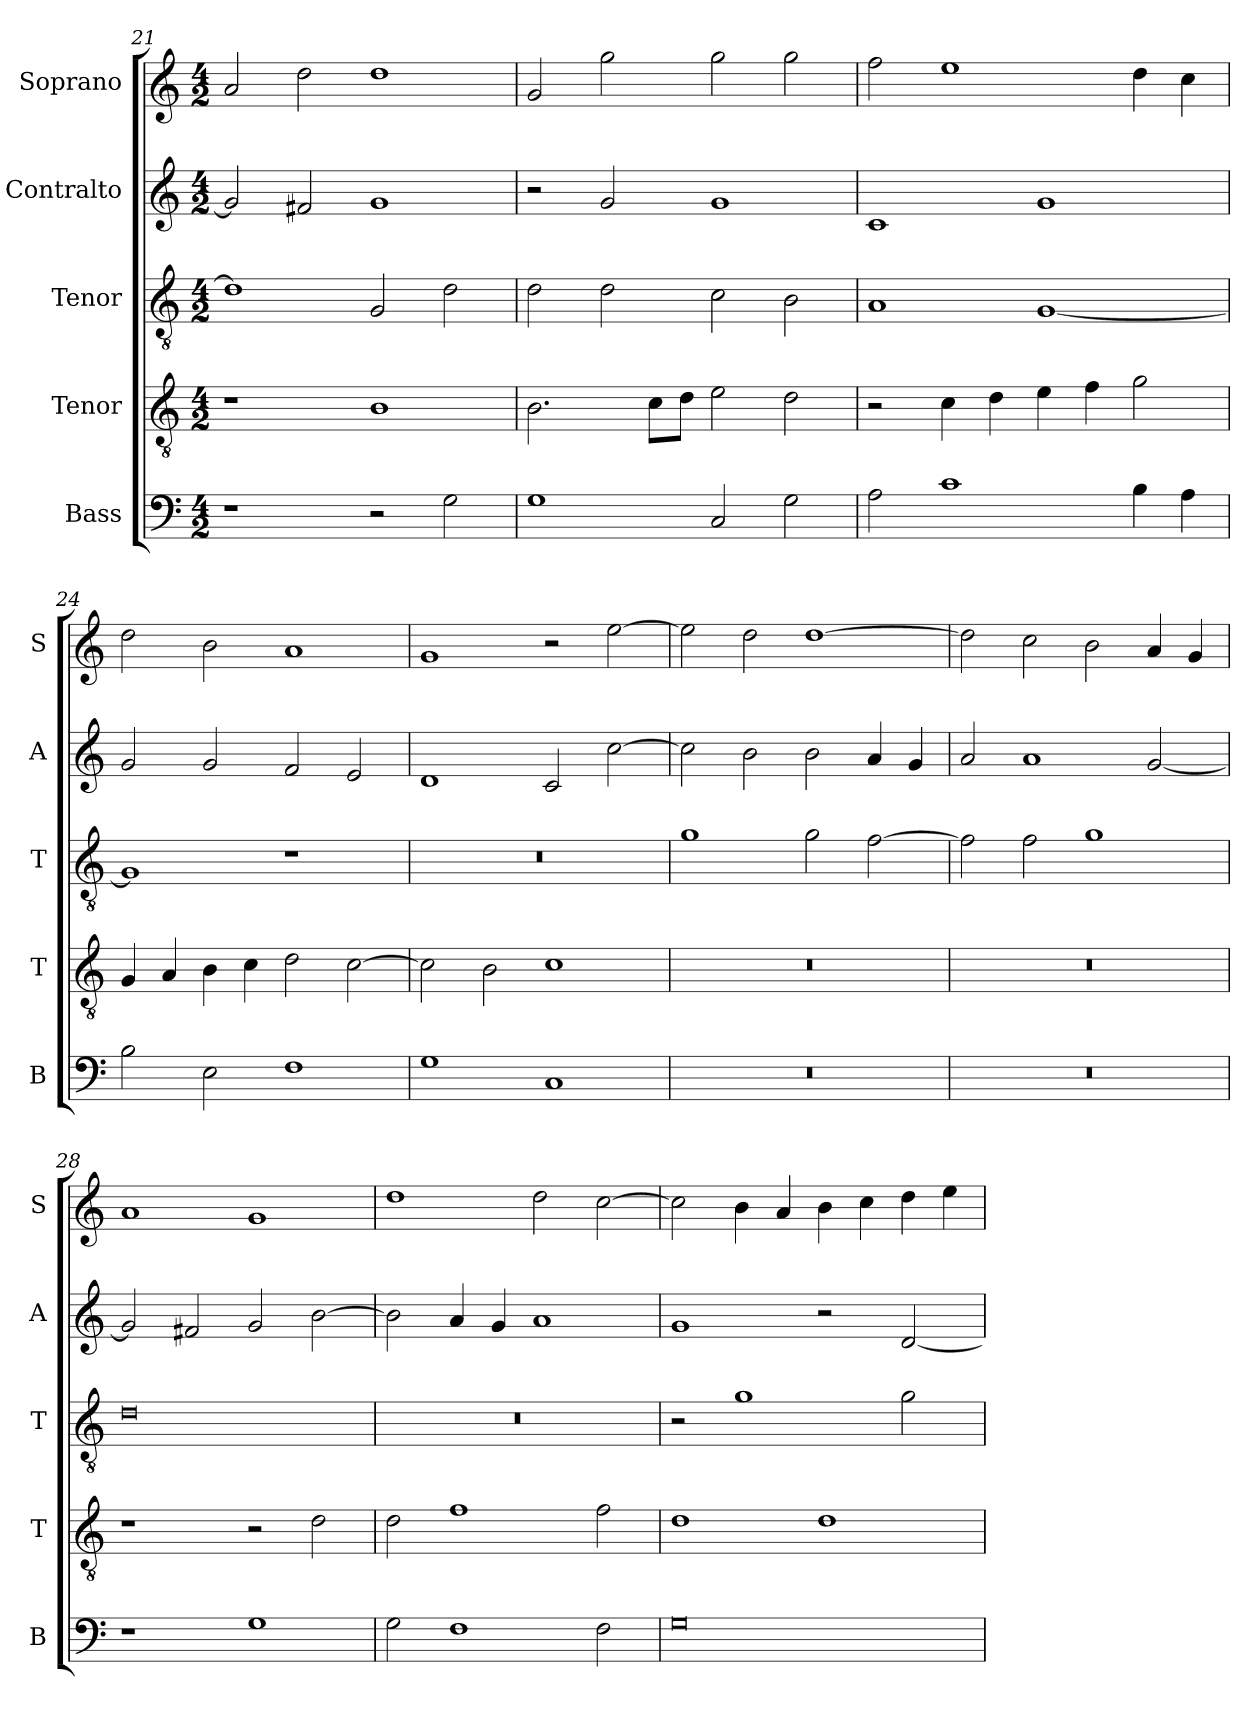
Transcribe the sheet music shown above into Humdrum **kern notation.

**kern	**kern	**kern	**kern	**kern
*part5	*part4	*part3	*part2	*part1
*staff5	*staff4	*staff3	*staff2	*staff1
*I"Bass	*I"Tenor	*I"Tenor	*I"Contralto	*I"Soprano
*I'B	*I'T	*I'T	*I'A	*I'S
*clefF4	*clefGv2	*clefGv2	*clefG2	*clefG2
*k[]	*k[]	*k[]	*k[]	*k[]
*G:mix	*G:mix	*G:mix	*G:mix	*G:mix
*M4/2	*M4/2	*M4/2	*M4/2	*M4/2
=21	=21	=21	=21	=21
1r	1r	1d]	2g]	2a
.	.	.	2f#X	2dd
2r	1B	2G	1g	1dd
2G	.	2d	.	.
=22	=22	=22	=22	=22
1G	2.B	2d	2r	2g
.	.	2d	2g	2gg
.	8c\L	.	.	.
.	8d\J	.	.	.
2C	2e	2c	1g	2gg
2G	2d	2B	.	2gg
=23	=23	=23	=23	=23
2A	2r	1A	1c	2ff
1c	4c	.	.	1ee
.	4d	.	.	.
.	4e	[1G	1g	.
.	4f	.	.	.
4B	2g	.	.	4dd
4A	.	.	.	4cc
=24	=24	=24	=24	=24
2B	4G	1G]	2g	2dd
.	4A	.	.	.
2E	4B	.	2g	2b
.	4c	.	.	.
1F	2d	1r	2f	1a
.	[2c	.	2e	.
=25	=25	=25	=25	=25
1G	2c]	0r	1d	1g
.	2B	.	.	.
1C	1c	.	2c	2r
.	.	.	[2cc	[2ee
=26	=26	=26	=26	=26
0r	0r	1g	2cc]	2ee]
.	.	.	2b	2dd
.	.	2g	2b	[1dd
.	.	[2f	4a	.
.	.	.	4g	.
=27	=27	=27	=27	=27
0r	0r	2f]	2a	2dd]
.	.	2f	1a	2cc
.	.	1g	.	2b
.	.	.	[2g	4a
.	.	.	.	4g
=28	=28	=28	=28	=28
1r	1r	0d	2g]	1a
.	.	.	2f#X	.
1G	2r	.	2g	1g
.	2d	.	[2b	.
=29	=29	=29	=29	=29
2G	2d	0r	2b]	1dd
1F	1f	.	4a	.
.	.	.	4g	.
.	.	.	1a	2dd
2F	2f	.	.	[2cc
=30	=30	=30	=30	=30
0G	1d	2r	1g	2cc]
.	.	1g	.	4b
.	.	.	.	4a
.	1d	.	2r	4b
.	.	.	.	4cc
.	.	2g	[2d	4dd
.	.	.	.	4ee
=	=	=	=	=
*-	*-	*-	*-	*-
